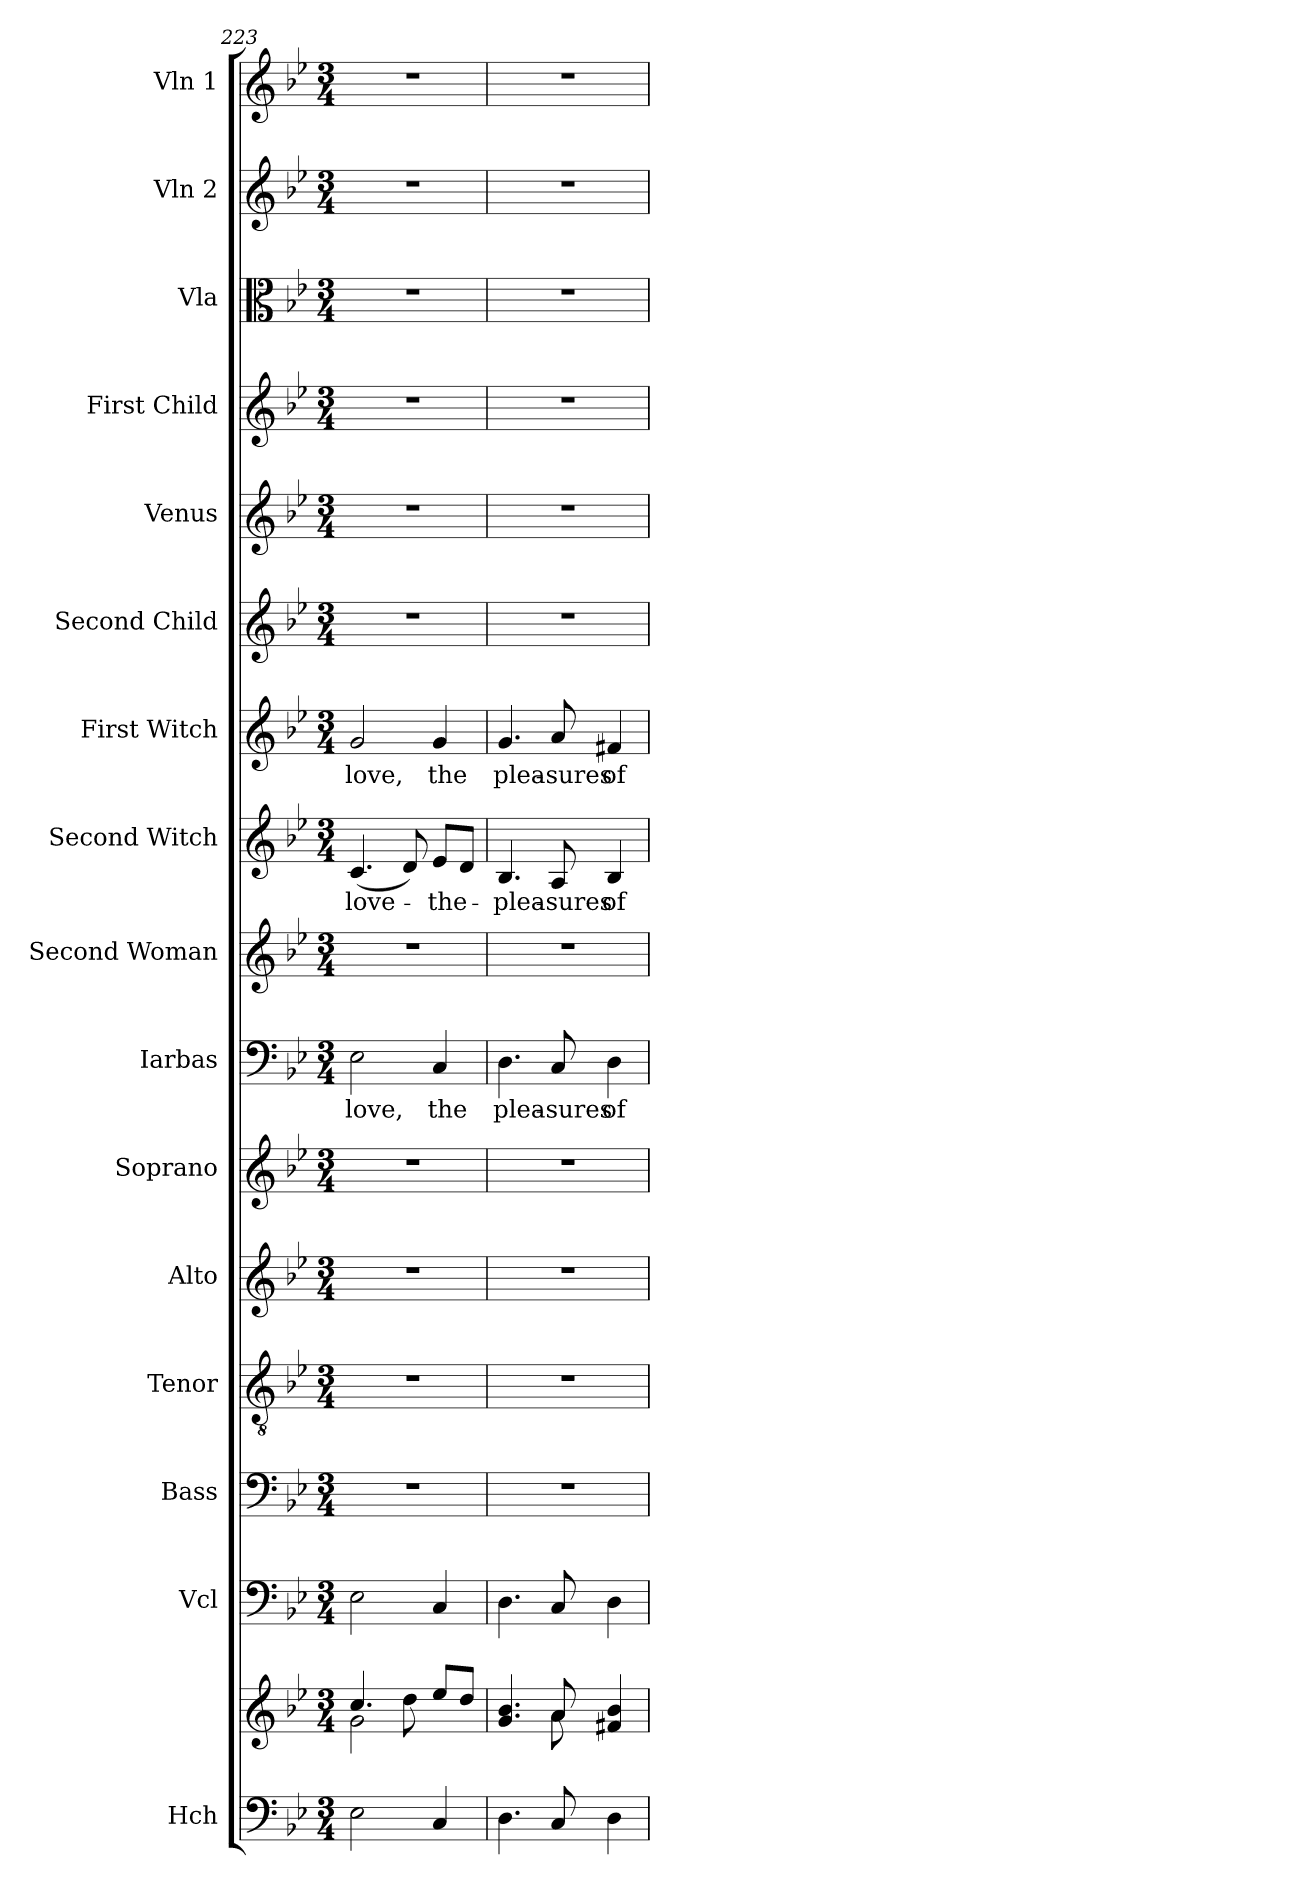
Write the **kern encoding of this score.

**kern	**kern	**kern	**kern	**kern	**kern	**kern	**kern	**text	**kern	**kern	**text	**kern	**text	**kern	**kern	**kern	**kern	**kern	**kern
*part16	*part16	*part15	*part14	*part13	*part12	*part11	*part10	*part10	*part9	*part8	*part8	*part7	*part7	*part6	*part5	*part4	*part3	*part2	*part1
*staff17	*staff16	*staff15	*staff14	*staff13	*staff12	*staff11	*staff10	*staff10	*staff9	*staff8	*staff8	*staff7	*staff7	*staff6	*staff5	*staff4	*staff3	*staff2	*staff1
*I"Hch	*	*I"Vcl	*I"Bass	*I"Tenor	*I"Alto	*I"Soprano	*I"Iarbas	*	*I"Second Woman	*I"Second Witch	*	*I"First Witch	*	*I"Second Child	*I"Venus	*I"First Child	*I"Vla	*I"Vln 2	*I"Vln 1
*I'Hch.	*	*I'Vc.	*I'B.	*I'T.	*I'A.	*I'S.	*I'I.	*	*I'2W	*I'W2.	*	*I'W1	*	*I'C2.	*I'V.	*I'C1	*I'Vla.	*I'Vln.	*I'Vln.
*clefF4	*clefG2	*clefF4	*clefF4	*clefGv2	*clefG2	*clefG2	*clefF4	*	*clefG2	*clefG2	*	*clefG2	*	*clefG2	*clefG2	*clefG2	*clefC3	*clefG2	*clefG2
*k[b-e-]	*k[b-e-]	*k[b-e-]	*k[b-e-]	*k[b-e-]	*k[b-e-]	*k[b-e-]	*k[b-e-]	*	*k[b-e-]	*k[b-e-]	*	*k[b-e-]	*	*k[b-e-]	*k[b-e-]	*k[b-e-]	*k[b-e-]	*k[b-e-]	*k[b-e-]
*M3/4	*M3/4	*M3/4	*M3/4	*M3/4	*M3/4	*M3/4	*M3/4	*	*M3/4	*M3/4	*	*M3/4	*	*M3/4	*M3/4	*M3/4	*M3/4	*M3/4	*M3/4
=223	=223	=223	=223	=223	=223	=223	=223	=223	=223	=223	=223	=223	=223	=223	=223	=223	=223	=223	=223
*	*^	*	*	*	*	*	*	*	*	*	*	*	*	*	*	*	*	*	*
!	!	!	!	!	!	!	!	!	!LO:LY:b	!	!	!LO:LY:b	!	!LO:LY:b	!	!	!	!	!	!
2E-\	4.cc/	2g\	2E-\	2.r	2.r	2.r	2.r	2E-\	love,	2.r	(4.c/	love-	2g/	love,	2.r	2.r	2.r	2.r	2.r	2.r
.	8dd\	.	.	.	.	.	.	.	.	.	8d/)	.	.	.	.	.	.	.	.	.
!	!	!	!	!	!	!	!	!	!LO:LY:b	!	!	!LO:LY:b	!	!LO:LY:b	!	!	!	!	!	!
4C/	8ee-/L	4ryy	4C/	.	.	.	.	4C/	the	.	8e-/L	-the-	4g/	the	.	.	.	.	.	.
.	8dd/J	.	.	.	.	.	.	.	.	.	8d/J	.	.	.	.	.	.	.	.	.
=224	=224	=224	=224	=224	=224	=224	=224	=224	=224	=224	=224	=224	=224	=224	=224	=224	=224	=224	=224	=224
!	!	!	!	!	!	!	!	!	!LO:LY:b	!	!	!LO:LY:b	!	!LO:LY:b	!	!	!	!	!	!
4.D\	4.g/ 4.b-/	4.ryy	4.D\	2.r	2.r	2.r	2.r	4.D\	plea-	2.r	4.B-/	-plea-	4.g/	plea-	2.r	2.r	2.r	2.r	2.r	2.r
!	!	!	!	!	!	!	!	!	!LO:LY:b	!	!	!LO:LY:b	!	!LO:LY:b	!	!	!	!	!	!
8C/	8a\	8a/	8C/	.	.	.	.	8C/	-sures	.	8A/	-sures	8a/	-sures	.	.	.	.	.	.
!	!	!	!	!	!	!	!	!	!LO:LY:b	!	!	!LO:LY:b	!	!LO:LY:b	!	!	!	!	!	!
4D\	4f#X/ 4b-/	4ryy	4D\	.	.	.	.	4D\	of	.	4B-/	of	4f#X/	of	.	.	.	.	.	.
*	*v	*v	*	*	*	*	*	*	*	*	*	*	*	*	*	*	*	*	*	*
=	=	=	=	=	=	=	=	=	=	=	=	=	=	=	=	=	=	=	=
*-	*-	*-	*-	*-	*-	*-	*-	*-	*-	*-	*-	*-	*-	*-	*-	*-	*-	*-	*-
